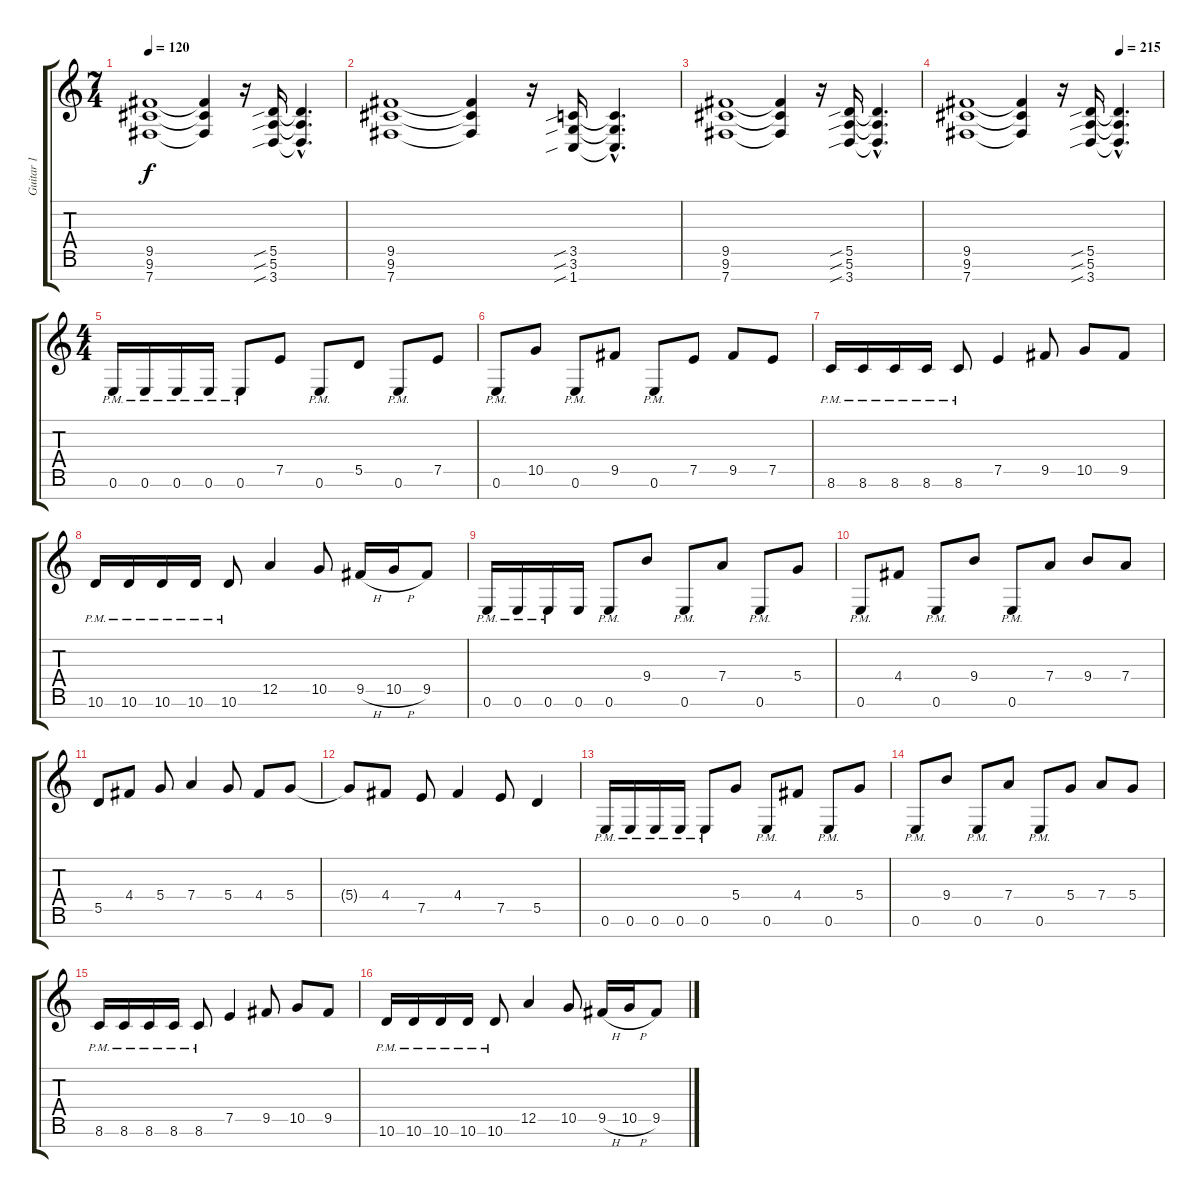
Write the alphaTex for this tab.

\track ("Guitar 1" "Guitar 1") {instrument overdrivenguitar}
\staff {score tabs}
\tuning (E4 B3 G3 D3 A2 E2 B1) {hide}
\ts (7 4)
\tempo 120
\tempo 180
\tempo 120
\clef g2
\ks c
(9.5 9.6 7.7).1{dy f instrument overdrivenguitar} (9.5{t} 9.6{t} 7.7{t}).4 r.16 (5.5{sib} 5.6{sib} 3.7{sib}).16 (5.5{hac t} 5.6{hac t} 3.7{hac t}).4{d} |
(9.5 9.6 7.7).1 (9.5{t} 9.6{t} 7.7{t}).4 r.16 (3.5{sib} 3.6{sib} 1.7{sib}).16 (3.5{hac t} 3.6{hac t} 1.7{hac t}).4{d} |
(9.5 9.6 7.7).1 (9.5{t} 9.6{t} 7.7{t}).4 r.16 (5.5{sib} 5.6{sib} 3.7{sib}).16 (5.5{hac t} 5.6{hac t} 3.7{hac t}).4{d} |
\tempo (215 0.7857142857142857)
(9.5 9.6 7.7).1 (9.5{t} 9.6{t} 7.7{t}).4 r.16 (5.5{sib} 5.6{sib} 3.7{sib}).16 (5.5{hac t} 5.6{hac t} 3.7{hac t}).4{d} |
\ts (4 4)
0.6{pm}.16 0.6{pm}.16 0.6{pm}.16 0.6{pm}.16 0.6{pm}.8 7.5.8 0.6{pm}.8 5.5.8 0.6{pm}.8 7.5.8 |
0.6{pm}.8 10.5.8 0.6{pm}.8 9.5.8 0.6{pm}.8 7.5.8 9.5.8 7.5.8 |
8.6{pm}.16 8.6{pm}.16 8.6{pm}.16 8.6{pm}.16 8.6{pm}.8 7.5.4 9.5.8 10.5.8 9.5.8 |
10.6{pm}.16 10.6{pm}.16 10.6{pm}.16 10.6{pm}.16 10.6{pm}.8 12.5.4 10.5.8 9.5{h}.16 10.5{h}.16 9.5.8 |
0.6{pm}.16 0.6{pm}.16 0.6{pm}.16 0.6.16 0.6{pm}.8 9.4.8 0.6{pm}.8 7.4.8 0.6{pm}.8 5.4.8 |
0.6{pm}.8 4.4.8 0.6{pm}.8 9.4.8 0.6{pm}.8 7.4.8 9.4.8 7.4.8 |
5.5.8 4.4.8 5.4.8 7.4.4 5.4.8 4.4.8 5.4.8 |
5.4{t}.8 4.4.8 7.5.8 4.4.4 7.5.8 5.5.4 |
0.6{pm}.16 0.6{pm}.16 0.6{pm}.16 0.6{pm}.16 0.6{pm}.8 5.4.8 0.6{pm}.8 4.4.8 0.6{pm}.8 5.4.8 |
0.6{pm}.8 9.4.8 0.6{pm}.8 7.4.8 0.6{pm}.8 5.4.8 7.4.8 5.4.8 |
8.6{pm}.16 8.6{pm}.16 8.6{pm}.16 8.6{pm}.16 8.6{pm}.8 7.5.4 9.5.8 10.5.8 9.5.8 |
10.6{pm}.16 10.6{pm}.16 10.6{pm}.16 10.6{pm}.16 10.6{pm}.8 12.5.4 10.5.8 9.5{h}.16 10.5{h}.16 9.5.8
